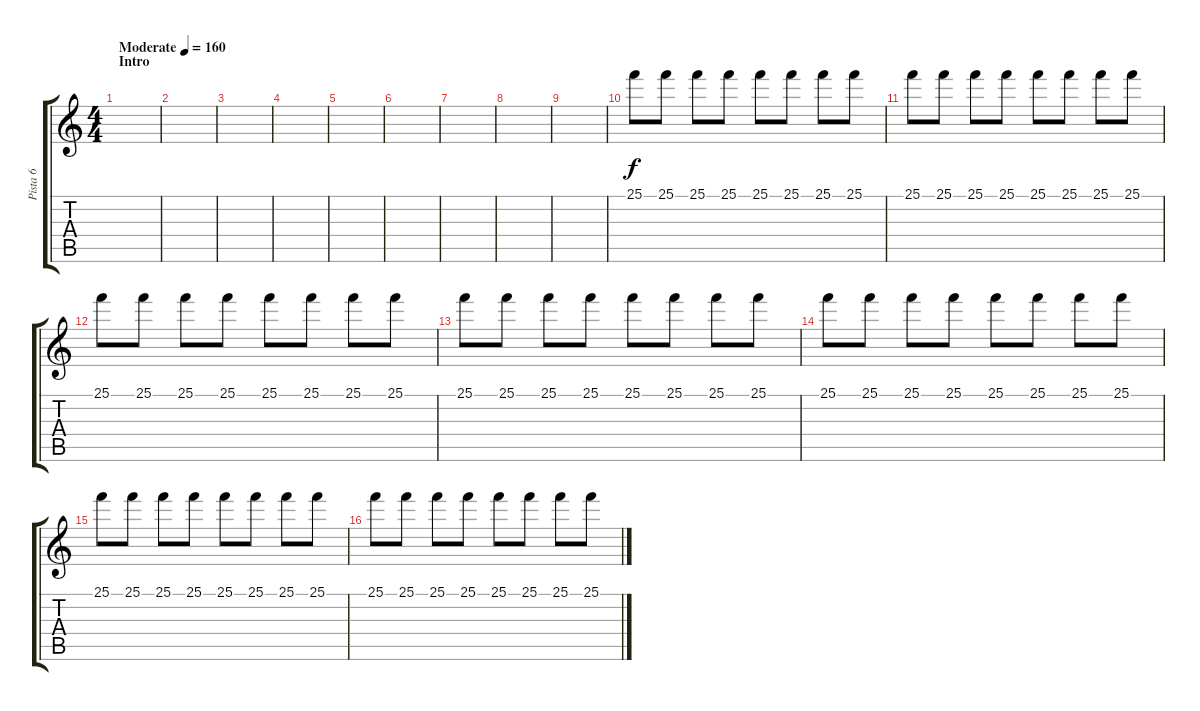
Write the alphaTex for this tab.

\track ("Pista 6" "Pista 6") {instrument brightacousticpiano}
\staff {score tabs}
\tuning (E4 B3 G3 D3 A2 D2) {hide}
\ts (4 4)
\section ("" "Intro")
\tempo (160 "Moderate")
\clef g2
\ks c
|
|
|
|
|
|
|
|
|
25.1.8 25.1.8 25.1.8 25.1.8 25.1.8 25.1.8 25.1.8 25.1.8 |
25.1.8 25.1.8 25.1.8 25.1.8 25.1.8 25.1.8 25.1.8 25.1.8 |
25.1.8 25.1.8 25.1.8 25.1.8 25.1.8 25.1.8 25.1.8 25.1.8 |
25.1.8 25.1.8 25.1.8 25.1.8 25.1.8 25.1.8 25.1.8 25.1.8 |
25.1.8 25.1.8 25.1.8 25.1.8 25.1.8 25.1.8 25.1.8 25.1.8 |
25.1.8 25.1.8 25.1.8 25.1.8 25.1.8 25.1.8 25.1.8 25.1.8 |
25.1.8 25.1.8 25.1.8 25.1.8 25.1.8 25.1.8 25.1.8 25.1.8
